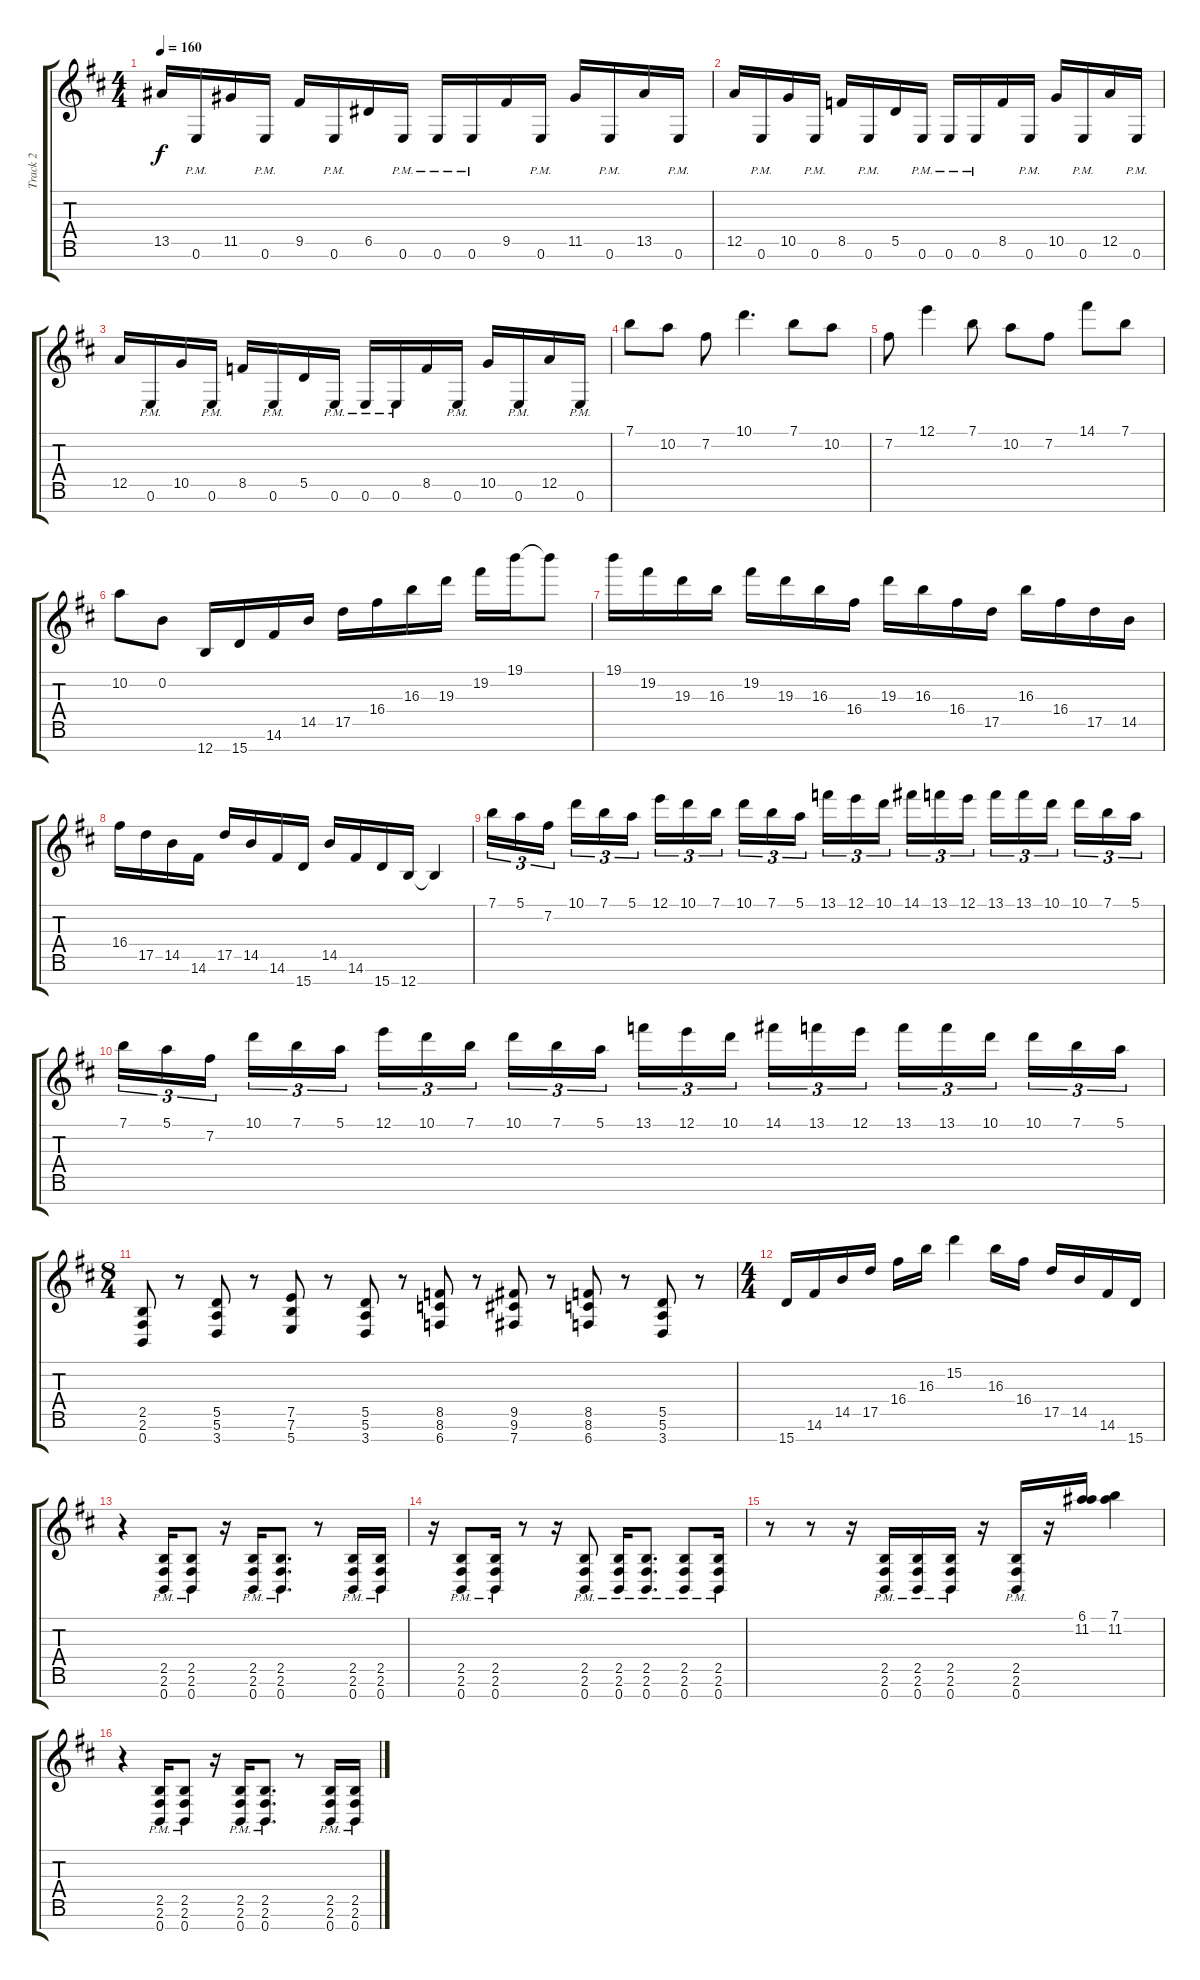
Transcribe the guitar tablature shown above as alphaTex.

\track ("Track 2" "Track 2") {instrument overdrivenguitar}
\staff {score tabs}
\tuning (E4 B3 G3 D3 A2 E2 B1) {hide}
\ts (4 4)
\tempo 160
\clef g2
\ks bminor
13.5.16{dy f} 0.6{pm}.16 11.5.16 0.6{pm}.16 9.5.16 0.6{pm}.16 6.5.16 0.6{pm}.16 0.6{pm}.16 0.6{pm}.16 9.5.16 0.6{pm}.16 11.5.16 0.6{pm}.16 13.5.16 0.6{pm}.16 |
12.5.16 0.6{pm}.16 10.5.16 0.6{pm}.16 8.5.16 0.6{pm}.16 5.5.16 0.6{pm}.16 0.6{pm}.16 0.6{pm}.16 8.5.16 0.6{pm}.16 10.5.16 0.6{pm}.16 12.5.16 0.6{pm}.16 |
12.5.16 0.6{pm}.16 10.5.16 0.6{pm}.16 8.5.16 0.6{pm}.16 5.5.16 0.6{pm}.16 0.6{pm}.16 0.6{pm}.16 8.5.16 0.6{pm}.16 10.5.16 0.6{pm}.16 12.5.16 0.6{pm}.16 |
7.1.8 10.2.8 7.2.8 10.1.4{d} 7.1.8 10.2.8 |
7.2.8 12.1.4 7.1.8 10.2.8 7.2.8 14.1.8 7.1.8 |
10.2.8 0.2.8 12.7.16 15.7.16 14.6.16 14.5.16 17.5.16 16.4.16 16.3.16 19.3.16 19.2.16 19.1.16 19.1{t}.8 |
19.1.16 19.2.16 19.3.16 16.3.16 19.2.16 19.3.16 16.3.16 16.4.16 19.3.16 16.3.16 16.4.16 17.5.16 16.3.16 16.4.16 17.5.16 14.5.16 |
16.4.16 17.5.16 14.5.16 14.6.16 17.5.16 14.5.16 14.6.16 15.7.16 14.5.16 14.6.16 15.7.16 12.7.16 12.7{t}.4 |
7.1.16{tu (3 2)} 5.1.16{tu (3 2)} 7.2.16{tu (3 2) beam splitsecondary} 10.1.16{tu (3 2)} 7.1.16{tu (3 2)} 5.1.16{tu (3 2)} 12.1.16{tu (3 2)} 10.1.16{tu (3 2)} 7.1.16{tu (3 2) beam splitsecondary} 10.1.16{tu (3 2)} 7.1.16{tu (3 2)} 5.1.16{tu (3 2)} 13.1.16{tu (3 2)} 12.1.16{tu (3 2)} 10.1.16{tu (3 2) beam splitsecondary} 14.1.16{tu (3 2)} 13.1.16{tu (3 2)} 12.1.16{tu (3 2)} 13.1.16{tu (3 2)} 13.1.16{tu (3 2)} 10.1.16{tu (3 2) beam splitsecondary} 10.1.16{tu (3 2)} 7.1.16{tu (3 2)} 5.1.16{tu (3 2)} |
7.1.16{tu (3 2)} 5.1.16{tu (3 2)} 7.2.16{tu (3 2) beam splitsecondary} 10.1.16{tu (3 2)} 7.1.16{tu (3 2)} 5.1.16{tu (3 2)} 12.1.16{tu (3 2)} 10.1.16{tu (3 2)} 7.1.16{tu (3 2) beam splitsecondary} 10.1.16{tu (3 2)} 7.1.16{tu (3 2)} 5.1.16{tu (3 2)} 13.1.16{tu (3 2)} 12.1.16{tu (3 2)} 10.1.16{tu (3 2) beam splitsecondary} 14.1.16{tu (3 2)} 13.1.16{tu (3 2)} 12.1.16{tu (3 2)} 13.1.16{tu (3 2)} 13.1.16{tu (3 2)} 10.1.16{tu (3 2) beam splitsecondary} 10.1.16{tu (3 2)} 7.1.16{tu (3 2)} 5.1.16{tu (3 2)} |
\ts (8 4)
(2.5 2.6 0.7).8 r.8 (5.5 5.6 3.7).8 r.8 (7.5 7.6 5.7).8 r.8 (5.5 5.6 3.7).8 r.8 (8.5 8.6 6.7).8 r.8 (9.5 9.6 7.7).8 r.8 (8.5 8.6 6.7).8 r.8 (5.5 5.6 3.7).8 r.8 |
\ts (4 4)
15.7.16 14.6.16 14.5.16 17.5.16 16.4.16 16.3.16 15.2.4 16.3.16 16.4.16 17.5.16 14.5.16 14.6.16 15.7.16 |
r.4 (2.5{pm} 2.6{pm} 0.7{pm}).16 (2.5{pm} 2.6{pm} 0.7{pm}).8 r.16 (2.5{pm} 2.6{pm} 0.7{pm}).16 (2.5{pm} 2.6{pm} 0.7{pm}).8{d} r.8 (2.5{pm} 2.6{pm} 0.7{pm}).16 (2.5{pm} 2.6{pm} 0.7{pm}).16 |
r.16 (2.5{pm} 2.6{pm} 0.7{pm}).8 (2.5{pm} 2.6{pm} 0.7{pm}).16 r.8 r.16 (2.5{pm} 2.6{pm} 0.7{pm}).8 (2.5{pm} 2.6{pm} 0.7{pm}).16 (2.5{pm} 2.6{pm} 0.7{pm}).8{d} (2.5{pm} 2.6{pm} 0.7{pm}).8 (2.5{pm} 2.6{pm} 0.7{pm}).16 |
r.8 r.8 r.16 (2.5{pm} 2.6{pm} 0.7{pm}).16 (2.5{pm} 2.6{pm} 0.7{pm}).16 (2.5{pm} 2.6{pm} 0.7{pm}).16 r.16 (2.5{pm} 2.6{pm} 0.7{pm}).16 r.16 (6.1 11.2).16 (7.1 11.2).4 |
r.4 (2.5{pm} 2.6{pm} 0.7{pm}).16 (2.5{pm} 2.6{pm} 0.7{pm}).8 r.16 (2.5{pm} 2.6{pm} 0.7{pm}).16 (2.5{pm} 2.6{pm} 0.7{pm}).8{d} r.8 (2.5{pm} 2.6{pm} 0.7{pm}).16 (2.5{pm} 2.6{pm} 0.7{pm}).16
